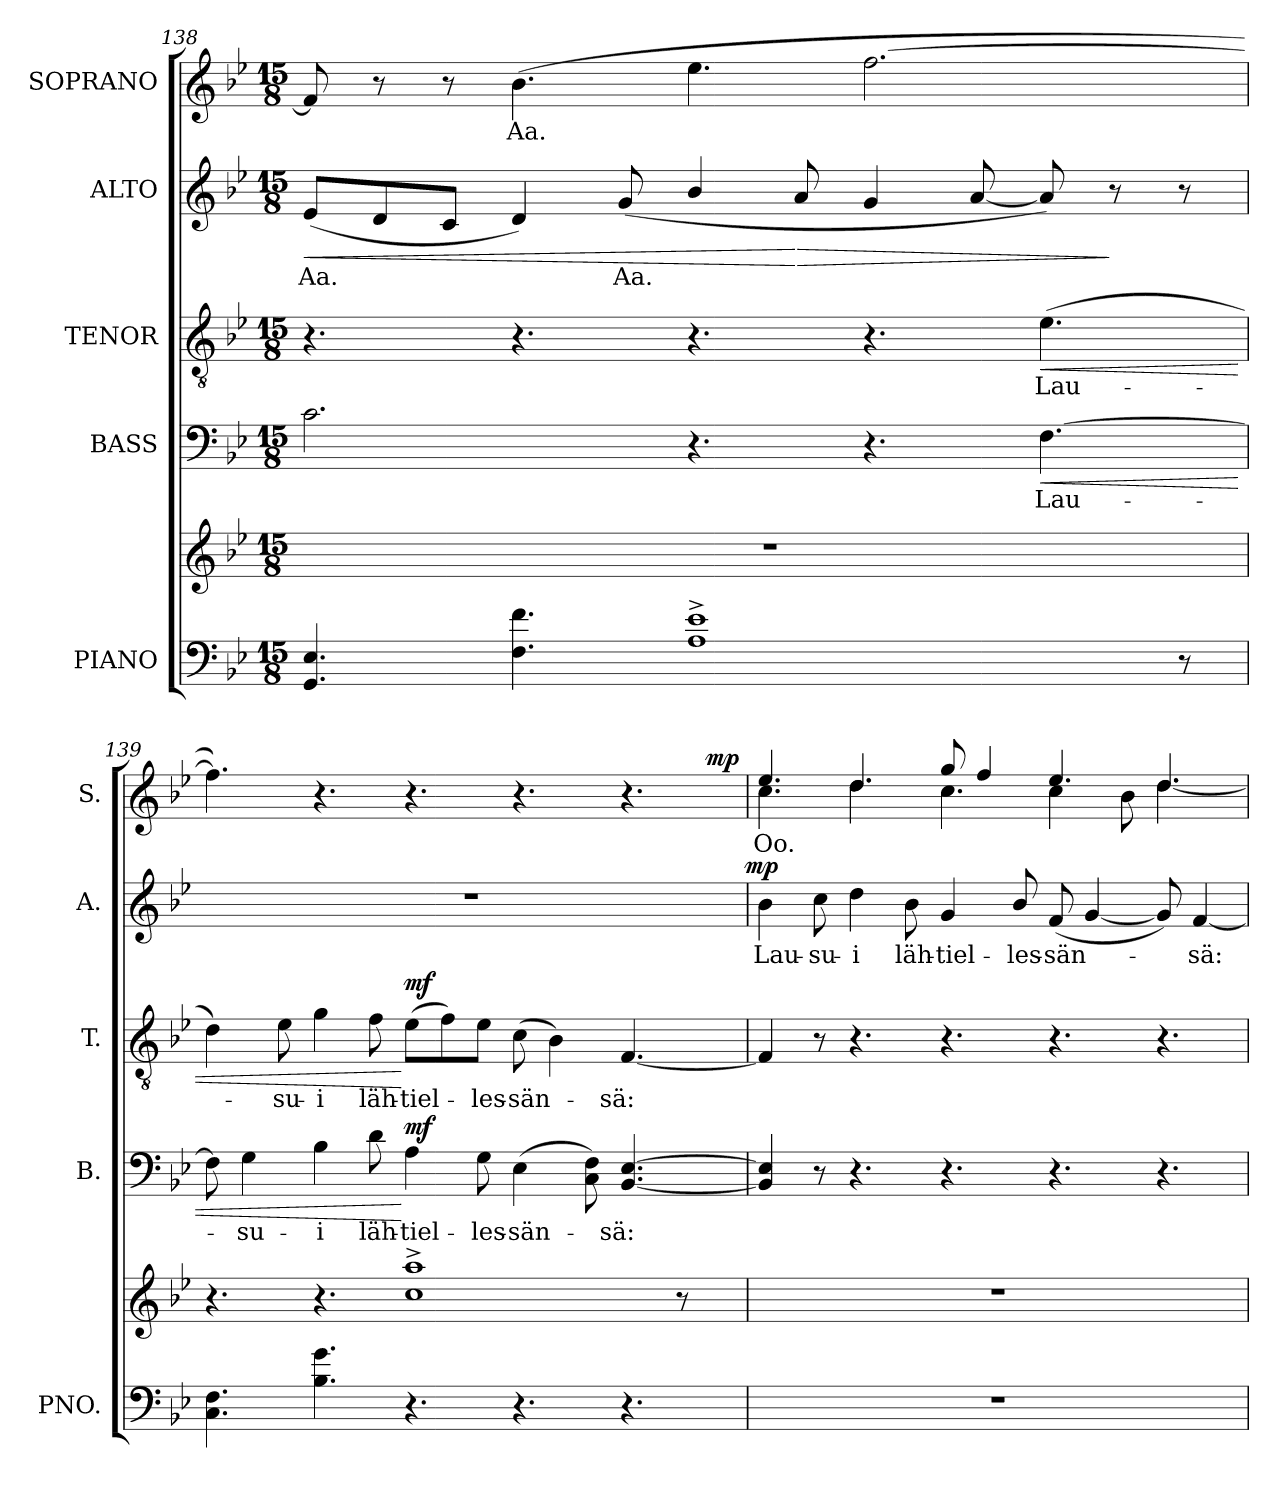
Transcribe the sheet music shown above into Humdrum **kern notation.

**kern	**kern	**kern	**text	**dynam	**kern	**text	**dynam	**kern	**text	**dynam	**kern	**text	**dynam
*part5	*part5	*part4	*part4	*part4	*part3	*part3	*part3	*part2	*part2	*part2	*part1	*part1	*part1
*staff6	*staff5	*staff4	*staff4	*staff4	*staff3	*staff3	*staff3	*staff2	*staff2	*staff2	*staff1	*staff1	*staff1
*I"PIANO	*	*I"BASS	*	*	*I"TENOR	*	*	*I"ALTO	*	*	*I"SOPRANO	*	*
*I'PNO.	*	*I'B.	*	*	*I'T.	*	*	*I'A.	*	*	*I'S.	*	*
*clefF4	*clefG2	*clefF4	*	*	*clefGv2	*	*	*clefG2	*	*	*clefG2	*	*
*	*	*	*	*	*ITrd7c12	*	*	*	*	*	*	*	*
*k[b-e-]	*k[b-e-]	*k[b-e-]	*	*	*k[b-e-]	*	*	*k[b-e-]	*	*	*k[b-e-]	*	*
*g:	*g:	*g:	*	*	*g:	*	*	*g:	*	*	*g:	*	*
*M15/8	*M15/8	*M15/8	*	*	*M15/8	*	*	*M15/8	*	*	*M15/8	*	*
=138	=138	=138	=138	=138	=138	=138	=138	=138	=138	=138	=138	=138	=138
!	!LO:N:vis=1	!	!	!	!	!	!	!	!	!	!	!	!
!	!	!	!	!	!	!	!	!	!LO:LY:b:color=#000000	!LO:HP:b	!	!	!
4.GGi/ 4.E-i	1...r	2.ci\	.	.	4.r	.	.	(8e-i/L	Aa.	<	8fi/]	.	.
.	.	.	.	.	.	.	.	8di/	.	.	8r	.	.
.	.	.	.	.	.	.	.	8ci/J	.	.	8r	.	.
!	!	!	!	!	!	!	!	!	!	!	!	!LO:LY:b:color=#000000	!
4.Fi\ 4.fi	.	.	.	.	4.r	.	.	4di/)	.	.	(4.b-i\	Aa.	.
!	!	!	!	!	!	!	!	!	!LO:LY:b:color=#000000	!	!	!	!
.	.	.	.	.	.	.	.	(8gi/	Aa.	.	.	.	.
1Ai^ 1e-i^	.	4.r	.	.	4.r	.	.	4b-i/	.	.	4.ee-i\	.	.
!	!	!	!	!	!	!	!	!	!	!LO:HP:n=1:b	!	!	!
.	.	.	.	.	.	.	.	8ai/	.	[ >	.	.	.
.	.	4.r	.	.	4.r	.	.	4gi/	.	.	[2.ffi\	.	.
.	.	.	.	.	.	.	.	[8ai/	.	.	.	.	.
!	!	!	!LO:LY:b:color=#000000	!LO:HP:b	!	!	!	!	!	!	!	!	!
!	!	!	!	!	!	!LO:LY:b:color=#000000	!LO:HP:b	!	!	!	!	!	!
.	.	[4.Fi\	Lau-	<	(4.E-i\	Lau-	<	8ai/])	.	.	.	.	.
.	.	.	.	.	.	.	.	8r	.	]	.	.	.
8r	.	.	.	.	.	.	.	8r	.	.	.	.	.
!!LO:LB:g=z
=139	=139	=139	=139	=139	=139	=139	=139	=139	=139	=139	=139	=139	=139
!	!	!	!	!	!	!	!	!LO:N:vis=1	!	!	!	!	!
*	*	*	*	*	*	*	*	*^	*	*	*^	*	*
4.Ci\ 4.Fi	4.r	8Fi\]	.	.	4Di\)	.	.	1...r	1ryy	.	.	4.ffi\])	1ryy	.	.
!	!	!	!LO:LY:b:color=#000000	!	!	!	!	!	!	!	!	!	!	!	!
.	.	4Gi\	-su-	.	.	.	.	.	.	.	.	.	.	.	.
!	!	!	!	!	!	!LO:LY:b:color=#000000	!	!	!	!	!	!	!	!	!
.	.	.	.	.	8E-i\	-su-	.	.	.	.	.	.	.	.	.
!	!	!	!LO:LY:b:color=#000000	!	!	!	!	!	!	!	!	!	!	!	!
!	!	!	!	!	!	!LO:LY:b:color=#000000	!	!	!	!	!	!	!	!	!
4.B-i\ 4.gi	4.r	4B-i\	-i	.	4Gi\	-i	.	.	.	.	.	4.r	.	.	.
!	!	!	!LO:LY:b:color=#000000	!	!	!	!	!	!	!	!	!	!	!	!
!	!	!	!	!	!	!LO:LY:b:color=#000000	!	!	!	!	!	!	!	!	!
.	.	8di\	läh-	.	8Fi\	läh-	.	.	.	.	.	.	.	.	.
!	!	!	!LO:LY:b:color=#000000	!	!	!	!	!	!	!	!	!	!	!	!
!	!	!	!	!	!	!LO:LY:b:color=#000000	!	!	!	!	!	!	!	!	!
4.r	1cci^ 1aai^	4Ai\	-tiel-	[ mf	(8E-i\L	-tiel-	[ mf	.	.	.	.	4.r	.	.	.
.	.	.	.	.	8Fi\)	.	.	.	.	.	.	.	.	.	.
!	!	!	!LO:LY:b:color=#000000	!	!	!	!	!	!	!	!	!	!	!	!
!	!	!	!	!	!	!LO:LY:b:color=#000000	!	!	!	!	!	!	!	!	!
.	.	8Gi\	-les-	.	8E-i\J	-les-	.	.	2ryy	.	.	.	2ryy	.	.
!	!	!	!LO:LY:b:color=#000000	!	!	!	!	!	!	!	!	!	!	!	!
!	!	!	!	!	!	!LO:LY:b:color=#000000	!	!	!	!	!	!	!	!	!
4.r	.	(4E-i\	-sän-	.	(8Ci\	-sän-	.	.	.	.	.	4.r	.	.	.
.	.	.	.	.	4BB-i\)	.	.	.	.	.	.	.	.	.	.
.	.	8Ci\ 8Fi)	.	.	.	.	.	.	.	.	.	.	.	.	.
!	!	!	!LO:LY:b:color=#000000	!	!	!	!	!	!	!	!	!	!	!	!
!	!	!	!	!	!	!LO:LY:b:color=#000000	!	!	!	!	!	!	!	!	!
4.r	.	[4.BB-i/ [4.E-i	-sä:	.	[4.FFi/	-sä:	.	.	4ryy	.	.	4.r	4ryy	.	.
.	8r	.	.	.	.	.	.	.	16ryy	.	.	.	32ryy	.	.
.	.	.	.	.	.	.	.	.	.	.	.	.	64...ryy	.	.
.	.	.	.	.	.	.	.	.	.	.	.	.	16ryy	.	mp
.	.	.	.	.	.	.	.	.	32ryy	.	.	.	.	.	.
.	.	.	.	.	.	.	.	.	64ryy	.	.	.	.	.	.
.	.	.	.	.	.	.	.	.	128...ryy	.	.	.	.	.	.
.	.	.	.	.	.	.	.	.	.	.	.	.	512ryy	.	.
.	.	.	.	.	.	.	.	.	1024ryy	.	mp	.	.	.	.
=140	=140	=140	=140	=140	=140	=140	=140	=140	=140	=140	=140	=140	=140	=140	=140
!LO:N:vis=1	!LO:N:vis=1	!	!	!	!	!	!	!	!	!	!	!	!	!	!
*	*	*	*	*	*	*	*	*v	*v	*	*	*	*	*	*
*	*	*	*	*	*	*	*	*^	*	*	*	*	*	*
!	!	!	!	!	!	!	!	!	!	!LO:LY:b:color=#000000	!	!	!	!	!
*	*	*	*	*	*	*	*	*v	*v	*	*	*	*	*	*
*	*	*	*	*	*	*	*	*^	*	*	*	*	*	*
!	!	!	!	!	!	!	!	!	!	!	!	!	!	!LO:LY:b:color=#000000	!
*	*	*	*	*	*	*	*	*v	*v	*	*	*	*	*	*
*	*	*	*	*	*	*	*	*^	*	*	*	*	*	*
!	!	!	!	!	!	!	!	!	!	!	!	!	!	!LO:LY:a:color=#000000	!
*	*	*	*	*	*	*	*	*v	*v	*	*	*	*	*	*
1...r	1...r	4BB-i/] 4E-i]	.	.	4FFi/]	.	.	4b-i\	Lau-	.	4.ee-i/	4.cci\	Oo.	.
!	!	!	!	!	!	!	!	!	!LO:LY:b:color=#000000	!	!	!	!	!
.	.	8r	.	.	8r	.	.	8cci\	-su-	.	.	.	.	.
!	!	!	!	!	!	!	!	!	!LO:LY:b:color=#000000	!	!	!	!	!
.	.	4.r	.	.	4.r	.	.	4ddi\	-i	.	4.ddi/	4.ddi\	.	.
!	!	!	!	!	!	!	!	!	!LO:LY:b:color=#000000	!	!	!	!	!
.	.	.	.	.	.	.	.	8b-i\	läh-	.	.	.	.	.
!	!	!	!	!	!	!	!	!	!LO:LY:b:color=#000000	!	!	!	!	!
.	.	4.r	.	.	4.r	.	.	4gi/	-tiel-	.	8ggi/	4.cci\	.	.
.	.	.	.	.	.	.	.	.	.	.	4ffi/	.	.	.
!	!	!	!	!	!	!	!	!	!LO:LY:b:color=#000000	!	!	!	!	!
.	.	.	.	.	.	.	.	8b-i/	-les-	.	.	.	.	.
!	!	!	!	!	!	!	!	!	!LO:LY:b:color=#000000	!	!	!	!	!
.	.	4.r	.	.	4.r	.	.	(8fi/	-sän-	.	4.ee-i/	4cci\	.	.
.	.	.	.	.	.	.	.	[4gi/	.	.	.	.	.	.
.	.	.	.	.	.	.	.	.	.	.	.	8b-i\	.	.
.	.	4.r	.	.	4.r	.	.	8gi/])	.	.	4.ddi/	[4.ddi\	.	.
!	!	!	!	!	!	!	!	!	!LO:LY:b:color=#000000	!	!	!	!	!
.	.	.	.	.	.	.	.	[4fi/	-sä:	.	.	.	.	.
*	*	*	*	*	*	*	*	*	*	*	*v	*v	*	*
=	=	=	=	=	=	=	=	=	=	=	=	=	=
*-	*-	*-	*-	*-	*-	*-	*-	*-	*-	*-	*-	*-	*-
